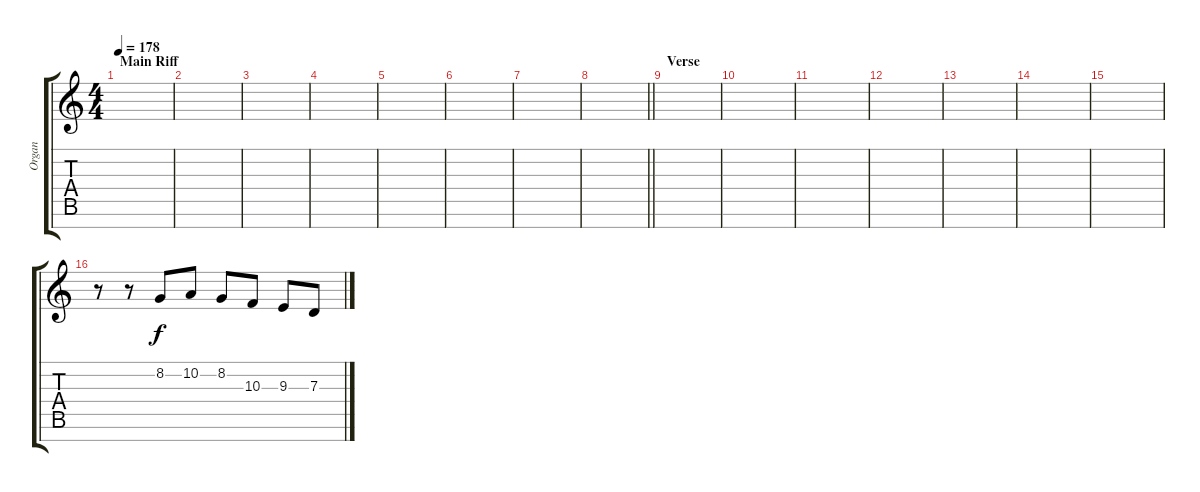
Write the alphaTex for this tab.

\track ("Organ" "Organ") {instrument drawbarorgan}
\staff {score tabs}
\tuning (E4 B3 G3 D3 A2 E2 B1) {hide}
\ts (4 4)
\section ("" "Main Riff")
\tempo 178
\clef g2
\ks c
|
|
|
|
|
|
|
\barLineRight lightlight
|
\section ("" "Verse")
|
|
|
|
|
|
|
r.8 r.8 8.2.8 10.2.8 8.2.8 10.3.8 9.3.8 7.3.8
